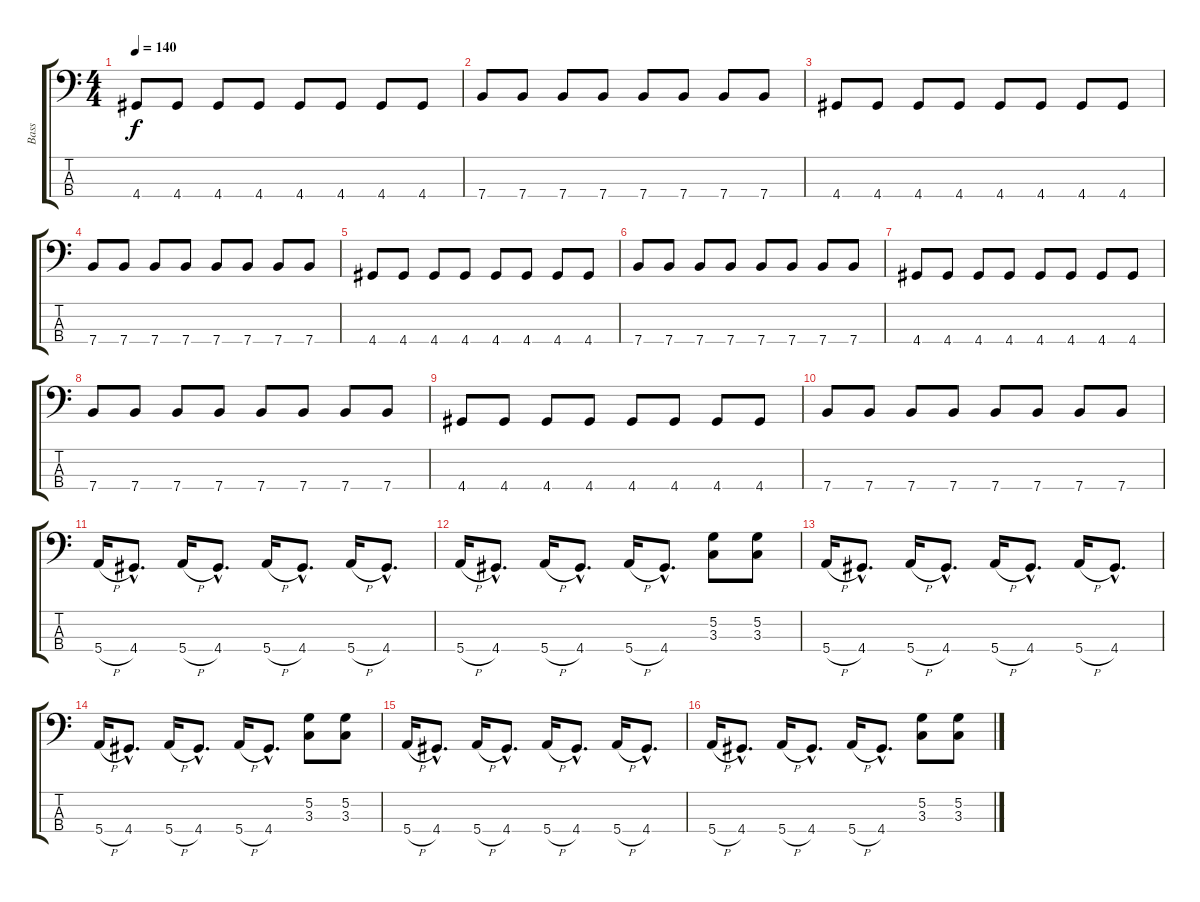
\track ("Bass" "Bass") {instrument electricbassfinger}
\staff {score tabs}
\tuning (G2 D2 A1 E1) {hide}
\ts (4 4)
\tempo 140
\clef f4
\ks c
4.4.8{dy f} 4.4.8 4.4.8 4.4.8 4.4.8 4.4.8 4.4.8 4.4.8 |
7.4.8 7.4.8 7.4.8 7.4.8 7.4.8 7.4.8 7.4.8 7.4.8 |
4.4.8 4.4.8 4.4.8 4.4.8 4.4.8 4.4.8 4.4.8 4.4.8 |
7.4.8 7.4.8 7.4.8 7.4.8 7.4.8 7.4.8 7.4.8 7.4.8 |
4.4.8 4.4.8 4.4.8 4.4.8 4.4.8 4.4.8 4.4.8 4.4.8 |
7.4.8 7.4.8 7.4.8 7.4.8 7.4.8 7.4.8 7.4.8 7.4.8 |
4.4.8 4.4.8 4.4.8 4.4.8 4.4.8 4.4.8 4.4.8 4.4.8 |
7.4.8 7.4.8 7.4.8 7.4.8 7.4.8 7.4.8 7.4.8 7.4.8 |
4.4.8 4.4.8 4.4.8 4.4.8 4.4.8 4.4.8 4.4.8 4.4.8 |
7.4.8 7.4.8 7.4.8 7.4.8 7.4.8 7.4.8 7.4.8 7.4.8 |
5.4{h}.16 4.4{hac}.8{d} 5.4{h}.16 4.4{hac}.8{d} 5.4{h}.16 4.4{hac}.8{d} 5.4{h}.16 4.4{hac}.8{d} |
5.4{h}.16 4.4{hac}.8{d} 5.4{h}.16 4.4{hac}.8{d} 5.4{h}.16 4.4{hac}.8{d} (5.2 3.3).8 (5.2 3.3).8 |
5.4{h}.16 4.4{hac}.8{d} 5.4{h}.16 4.4{hac}.8{d} 5.4{h}.16 4.4{hac}.8{d} 5.4{h}.16 4.4{hac}.8{d} |
5.4{h}.16 4.4{hac}.8{d} 5.4{h}.16 4.4{hac}.8{d} 5.4{h}.16 4.4{hac}.8{d} (5.2 3.3).8 (5.2 3.3).8 |
5.4{h}.16 4.4{hac}.8{d} 5.4{h}.16 4.4{hac}.8{d} 5.4{h}.16 4.4{hac}.8{d} 5.4{h}.16 4.4{hac}.8{d} |
5.4{h}.16 4.4{hac}.8{d} 5.4{h}.16 4.4{hac}.8{d} 5.4{h}.16 4.4{hac}.8{d} (5.2 3.3).8 (5.2 3.3).8
